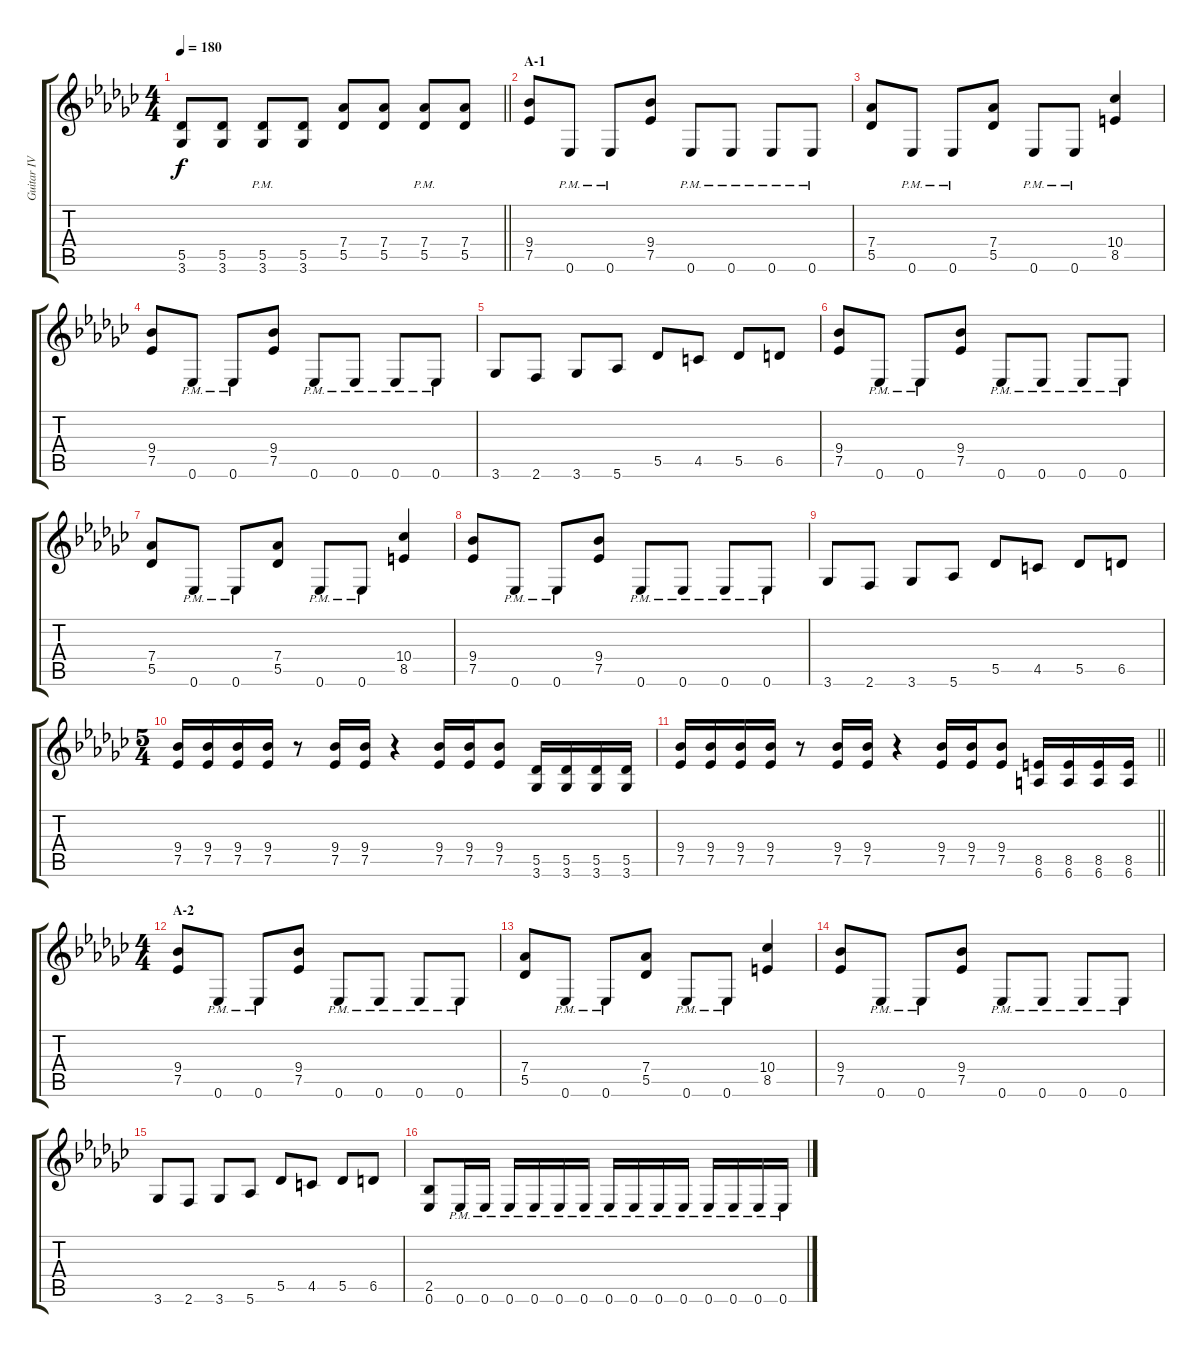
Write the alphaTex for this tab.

\track ("Guitar IV (Kawaguchi Norimi/\"Christina\")" "Guitar IV ") {instrument overdrivenguitar}
\staff {score tabs}
\tuning (Eb4 Bb3 Gb3 Db3 Ab2 Eb2) {hide}
\ts (4 4)
\tempo 180
\clef g2
\barLineRight lightlight
\ks gb
(5.5 3.6).8{dy f} (5.5 3.6).8 (5.5{pm} 3.6{pm}).8 (5.5 3.6).8 (7.4 5.5).8 (7.4 5.5).8 (7.4{pm} 5.5{pm}).8 (7.4 5.5).8 |
\section ("" "A-1")
(9.4 7.5).8 0.6{pm}.8 0.6{pm}.8 (9.4 7.5).8 0.6{pm}.8 0.6{pm}.8 0.6{pm}.8 0.6{pm}.8 |
(7.4 5.5).8 0.6{pm}.8 0.6{pm}.8 (7.4 5.5).8 0.6{pm}.8 0.6{pm}.8 (10.4 8.5).4 |
(9.4 7.5).8 0.6{pm}.8 0.6{pm}.8 (9.4 7.5).8 0.6{pm}.8 0.6{pm}.8 0.6{pm}.8 0.6{pm}.8 |
3.6.8 2.6.8 3.6.8 5.6.8 5.5.8 4.5.8 5.5.8 6.5.8 |
(9.4 7.5).8 0.6{pm}.8 0.6{pm}.8 (9.4 7.5).8 0.6{pm}.8 0.6{pm}.8 0.6{pm}.8 0.6{pm}.8 |
(7.4 5.5).8 0.6{pm}.8 0.6{pm}.8 (7.4 5.5).8 0.6{pm}.8 0.6{pm}.8 (10.4 8.5).4 |
(9.4 7.5).8 0.6{pm}.8 0.6{pm}.8 (9.4 7.5).8 0.6{pm}.8 0.6{pm}.8 0.6{pm}.8 0.6{pm}.8 |
3.6.8 2.6.8 3.6.8 5.6.8 5.5.8 4.5.8 5.5.8 6.5.8 |
\ts (5 4)
(9.4 7.5).16 (9.4 7.5).16 (9.4 7.5).16 (9.4 7.5).16 r.8 (9.4 7.5).16 (9.4 7.5).16 r.4 (9.4 7.5).16 (9.4 7.5).16 (9.4 7.5).8 (5.5 3.6).16 (5.5 3.6).16 (5.5 3.6).16 (5.5 3.6).16 |
\barLineRight lightlight
(9.4 7.5).16 (9.4 7.5).16 (9.4 7.5).16 (9.4 7.5).16 r.8 (9.4 7.5).16 (9.4 7.5).16 r.4 (9.4 7.5).16 (9.4 7.5).16 (9.4 7.5).8 (8.5 6.6).16 (8.5 6.6).16 (8.5 6.6).16 (8.5 6.6).16 |
\ts (4 4)
\section ("" "A-2")
(9.4 7.5).8 0.6{pm}.8 0.6{pm}.8 (9.4 7.5).8 0.6{pm}.8 0.6{pm}.8 0.6{pm}.8 0.6{pm}.8 |
(7.4 5.5).8 0.6{pm}.8 0.6{pm}.8 (7.4 5.5).8 0.6{pm}.8 0.6{pm}.8 (10.4 8.5).4 |
(9.4 7.5).8 0.6{pm}.8 0.6{pm}.8 (9.4 7.5).8 0.6{pm}.8 0.6{pm}.8 0.6{pm}.8 0.6{pm}.8 |
3.6.8 2.6.8 3.6.8 5.6.8 5.5.8 4.5.8 5.5.8 6.5.8 |
(2.5 0.6).8 0.6{pm}.16 0.6{pm}.16 0.6{pm}.16 0.6{pm}.16 0.6{pm}.16 0.6{pm}.16 0.6{pm}.16 0.6{pm}.16 0.6{pm}.16 0.6{pm}.16 0.6{pm}.16 0.6{pm}.16 0.6{pm}.16 0.6{pm}.16
